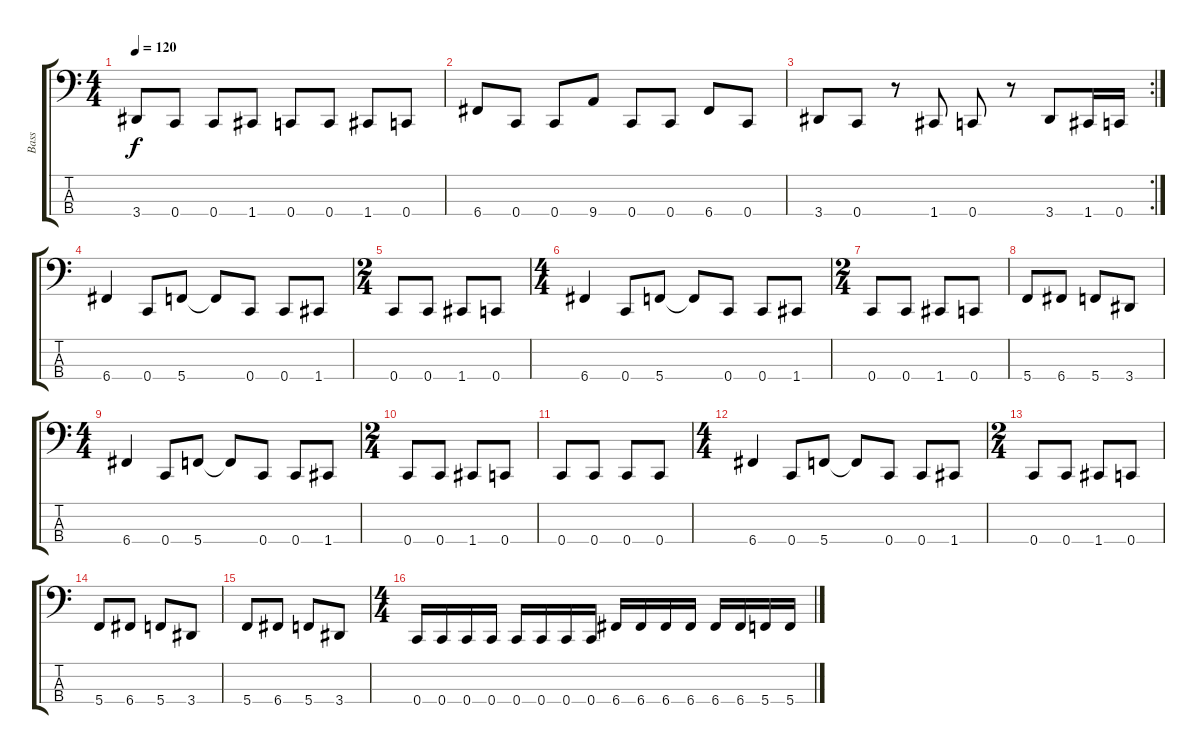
\track ("Bass" "Bass") {instrument electricbassfinger}
\staff {score tabs}
\tuning (Eb2 Bb1 F1 C1) {hide}
\ts (4 4)
\tempo 120
\clef f4
\ks c
3.4.8{dy f} 0.4.8 0.4.8 1.4.8 0.4.8 0.4.8 1.4.8 0.4.8 |
6.4.8 0.4.8 0.4.8 9.4.8 0.4.8 0.4.8 6.4.8 0.4.8 |
\rc 2
3.4.8 0.4.8 r.8 1.4.8 0.4.8 r.8 3.4.8 1.4.16 0.4.16 |
6.4.4 0.4.8 5.4.8 5.4{t}.8 0.4.8 0.4.8 1.4.8 |
\ts (2 4)
0.4.8 0.4.8 1.4.8 0.4.8 |
\ts (4 4)
6.4.4 0.4.8 5.4.8 5.4{t}.8 0.4.8 0.4.8 1.4.8 |
\ts (2 4)
0.4.8 0.4.8 1.4.8 0.4.8 |
5.4.8 6.4.8 5.4.8 3.4.8 |
\ts (4 4)
6.4.4 0.4.8 5.4.8 5.4{t}.8 0.4.8 0.4.8 1.4.8 |
\ts (2 4)
0.4.8 0.4.8 1.4.8 0.4.8 |
0.4.8 0.4.8 0.4.8 0.4.8 |
\ts (4 4)
6.4.4 0.4.8 5.4.8 5.4{t}.8 0.4.8 0.4.8 1.4.8 |
\ts (2 4)
0.4.8 0.4.8 1.4.8 0.4.8 |
5.4.8 6.4.8 5.4.8 3.4.8 |
5.4.8 6.4.8 5.4.8 3.4.8 |
\ts (4 4)
0.4.16 0.4.16 0.4.16 0.4.16 0.4.16 0.4.16 0.4.16 0.4.16 6.4.16 6.4.16 6.4.16 6.4.16 6.4.16 6.4.16 5.4.16 5.4.16
